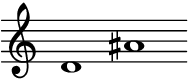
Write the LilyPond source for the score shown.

\version "2.16.2" % absolutely necessary!

% use this to crop output page size to match the snippet
#(ly:set-option 'preview #t)

%%%%%%%%%%%%%%%%%%%%%%%%%%
% here goes the snippet: %
%%%%%%%%%%%%%%%%%%%%%%%%%%
<<
\relative c' {
  \override Staff.TimeSignature #'stencil = ##f 
  \time 3/1
  d1 ais'
}
>>